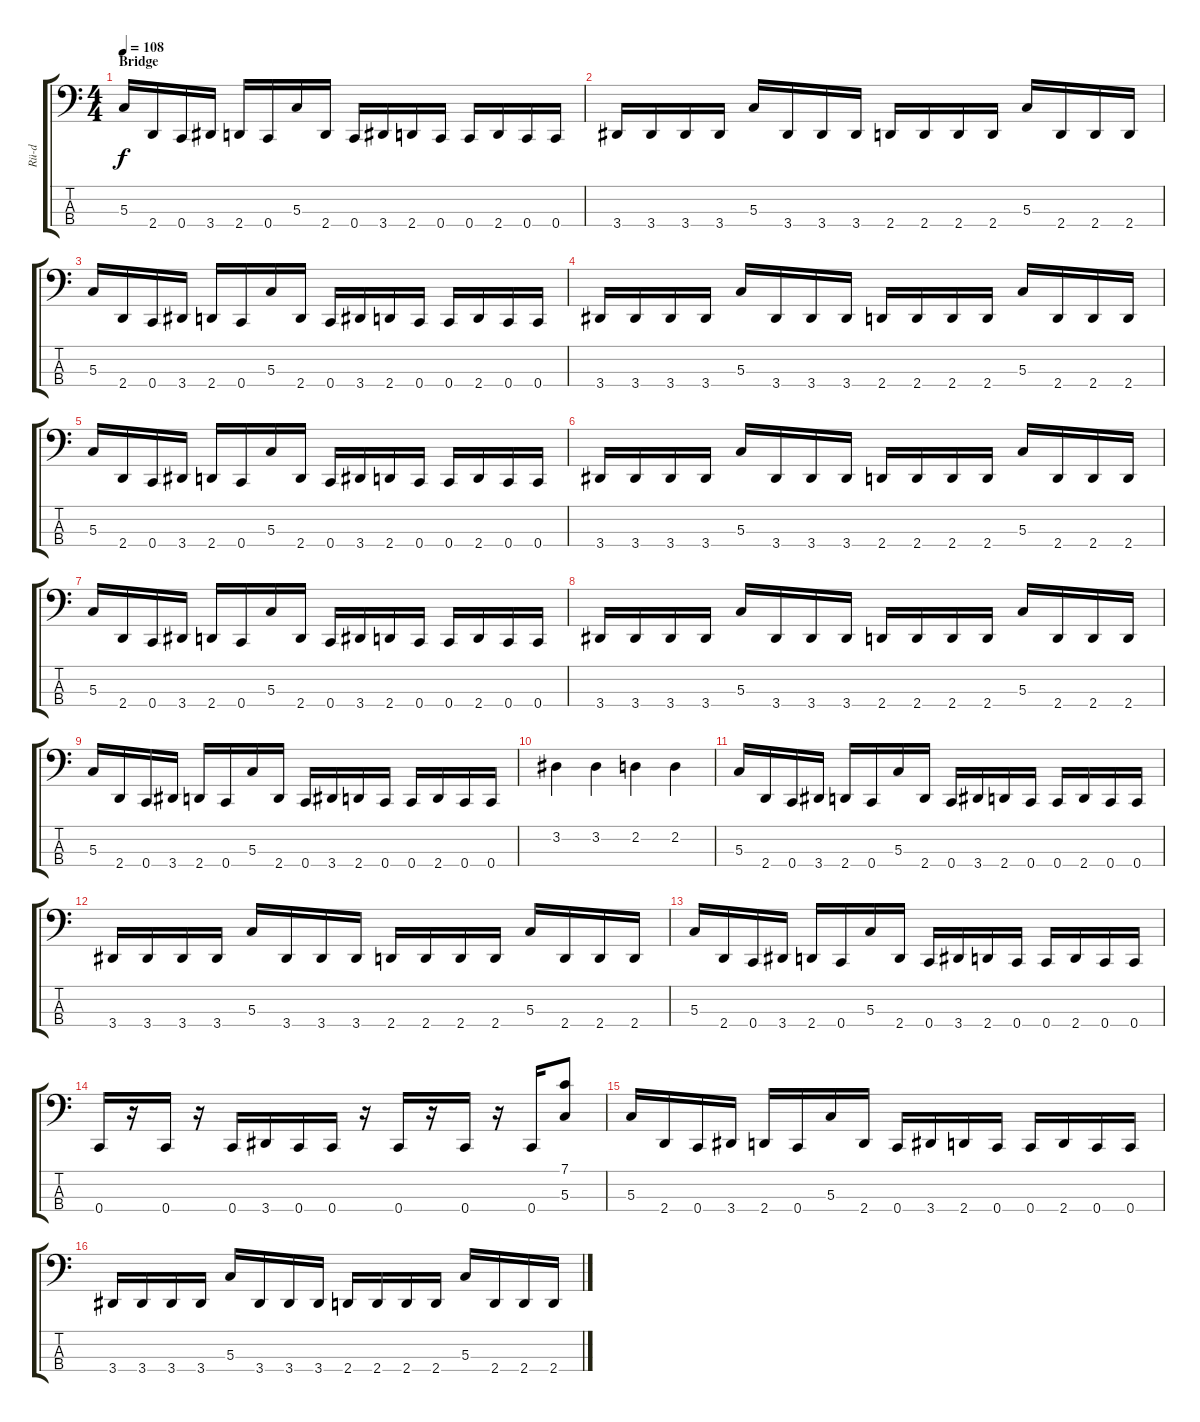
\track ("Rü-d" "Rü-d") {instrument electricbassfinger}
\staff {score tabs}
\tuning (F2 C2 G1 C1) {hide}
\ts (4 4)
\section ("" "Bridge")
\tempo 108
\clef f4
\ks c
5.3.16{dy f} 2.4.16 0.4.16 3.4.16 2.4.16 0.4.16 5.3.16 2.4.16 0.4.16 3.4.16 2.4.16 0.4.16 0.4.16 2.4.16 0.4.16 0.4.16 |
3.4.16 3.4.16 3.4.16 3.4.16 5.3.16 3.4.16 3.4.16 3.4.16 2.4.16 2.4.16 2.4.16 2.4.16 5.3.16 2.4.16 2.4.16 2.4.16 |
5.3.16 2.4.16 0.4.16 3.4.16 2.4.16 0.4.16 5.3.16 2.4.16 0.4.16 3.4.16 2.4.16 0.4.16 0.4.16 2.4.16 0.4.16 0.4.16 |
3.4.16 3.4.16 3.4.16 3.4.16 5.3.16 3.4.16 3.4.16 3.4.16 2.4.16 2.4.16 2.4.16 2.4.16 5.3.16 2.4.16 2.4.16 2.4.16 |
5.3.16 2.4.16 0.4.16 3.4.16 2.4.16 0.4.16 5.3.16 2.4.16 0.4.16 3.4.16 2.4.16 0.4.16 0.4.16 2.4.16 0.4.16 0.4.16 |
3.4.16 3.4.16 3.4.16 3.4.16 5.3.16 3.4.16 3.4.16 3.4.16 2.4.16 2.4.16 2.4.16 2.4.16 5.3.16 2.4.16 2.4.16 2.4.16 |
5.3.16 2.4.16 0.4.16 3.4.16 2.4.16 0.4.16 5.3.16 2.4.16 0.4.16 3.4.16 2.4.16 0.4.16 0.4.16 2.4.16 0.4.16 0.4.16 |
3.4.16 3.4.16 3.4.16 3.4.16 5.3.16 3.4.16 3.4.16 3.4.16 2.4.16 2.4.16 2.4.16 2.4.16 5.3.16 2.4.16 2.4.16 2.4.16 |
5.3.16 2.4.16 0.4.16 3.4.16 2.4.16 0.4.16 5.3.16 2.4.16 0.4.16 3.4.16 2.4.16 0.4.16 0.4.16 2.4.16 0.4.16 0.4.16 |
3.2.4 3.2.4 2.2.4 2.2.4 |
5.3.16 2.4.16 0.4.16 3.4.16 2.4.16 0.4.16 5.3.16 2.4.16 0.4.16 3.4.16 2.4.16 0.4.16 0.4.16 2.4.16 0.4.16 0.4.16 |
3.4.16 3.4.16 3.4.16 3.4.16 5.3.16 3.4.16 3.4.16 3.4.16 2.4.16 2.4.16 2.4.16 2.4.16 5.3.16 2.4.16 2.4.16 2.4.16 |
5.3.16 2.4.16 0.4.16 3.4.16 2.4.16 0.4.16 5.3.16 2.4.16 0.4.16 3.4.16 2.4.16 0.4.16 0.4.16 2.4.16 0.4.16 0.4.16 |
0.4.16 r.16 0.4.16 r.16 0.4.16 3.4.16 0.4.16 0.4.16 r.16 0.4.16 r.16 0.4.16 r.16 0.4.16 (7.1 5.3).8{instrument slapbass1} |
5.3.16{instrument electricbassfinger} 2.4.16 0.4.16 3.4.16 2.4.16 0.4.16 5.3.16 2.4.16 0.4.16 3.4.16 2.4.16 0.4.16 0.4.16 2.4.16 0.4.16 0.4.16 |
3.4.16 3.4.16 3.4.16 3.4.16 5.3.16 3.4.16 3.4.16 3.4.16 2.4.16 2.4.16 2.4.16 2.4.16 5.3.16 2.4.16 2.4.16 2.4.16
